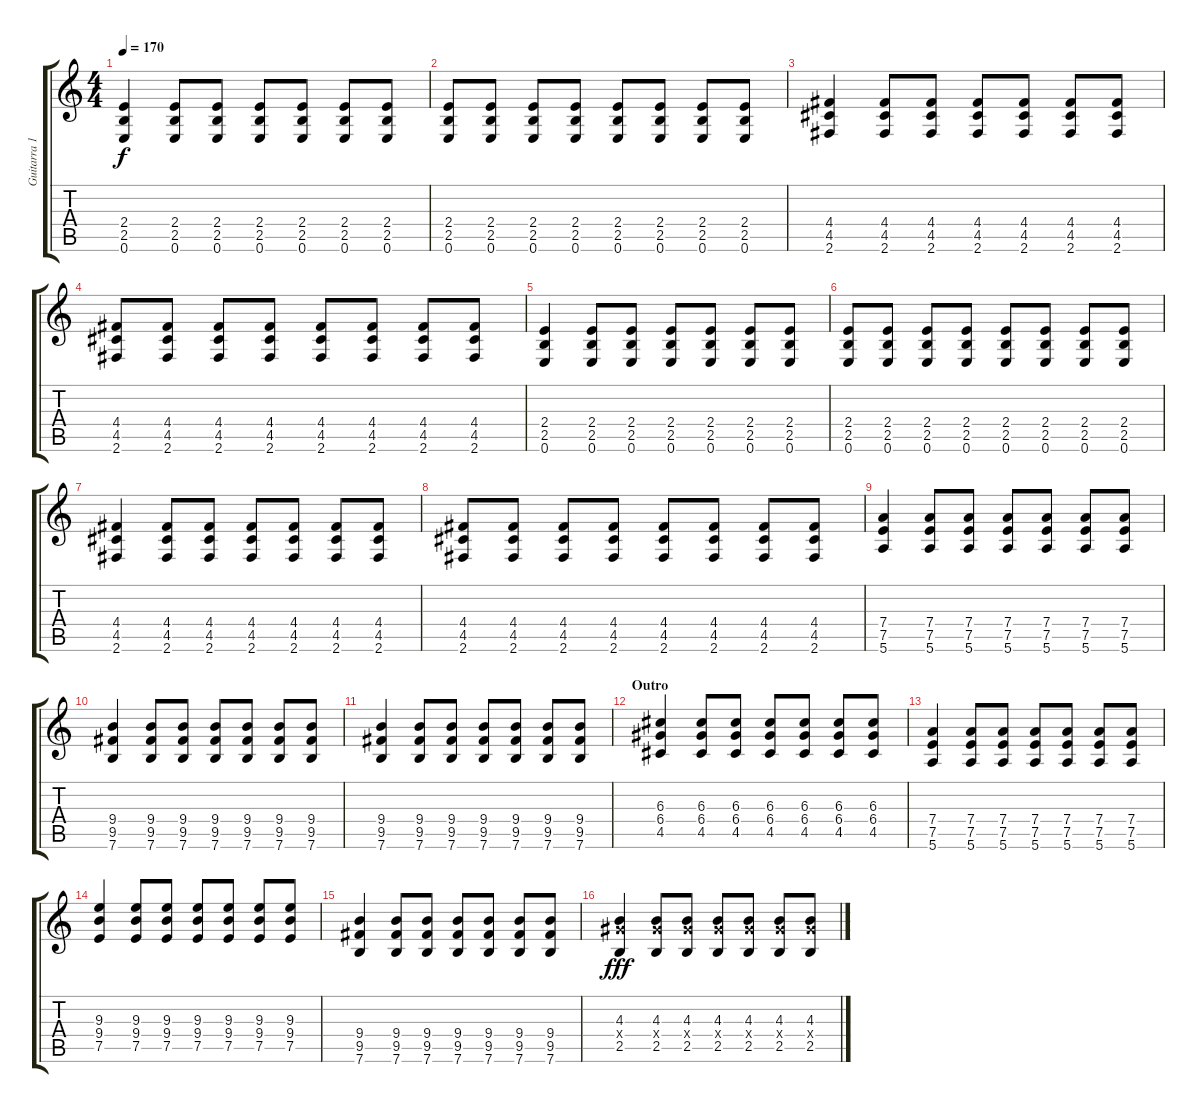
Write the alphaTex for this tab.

\track ("Guitarra 1 - Mathias" "Guitarra 1") {instrument distortionguitar}
\staff {score tabs}
\tuning (E4 B3 G3 D3 A2 E2) {hide}
\ts (4 4)
\tempo 170
\clef g2
\ks c
(2.4 2.5 0.6).4{dy f} (2.4 2.5 0.6).8 (2.4 2.5 0.6).8 (2.4 2.5 0.6).8 (2.4 2.5 0.6).8 (2.4 2.5 0.6).8 (2.4 2.5 0.6).8 |
(2.4 2.5 0.6).8 (2.4 2.5 0.6).8 (2.4 2.5 0.6).8 (2.4 2.5 0.6).8 (2.4 2.5 0.6).8 (2.4 2.5 0.6).8 (2.4 2.5 0.6).8 (2.4 2.5 0.6).8 |
(4.4 4.5 2.6).4 (4.4 4.5 2.6).8 (4.4 4.5 2.6).8 (4.4 4.5 2.6).8 (4.4 4.5 2.6).8 (4.4 4.5 2.6).8 (4.4 4.5 2.6).8 |
(4.4 4.5 2.6).8 (4.4 4.5 2.6).8 (4.4 4.5 2.6).8 (4.4 4.5 2.6).8 (4.4 4.5 2.6).8 (4.4 4.5 2.6).8 (4.4 4.5 2.6).8 (4.4 4.5 2.6).8 |
(2.4 2.5 0.6).4 (2.4 2.5 0.6).8 (2.4 2.5 0.6).8 (2.4 2.5 0.6).8 (2.4 2.5 0.6).8 (2.4 2.5 0.6).8 (2.4 2.5 0.6).8 |
(2.4 2.5 0.6).8 (2.4 2.5 0.6).8 (2.4 2.5 0.6).8 (2.4 2.5 0.6).8 (2.4 2.5 0.6).8 (2.4 2.5 0.6).8 (2.4 2.5 0.6).8 (2.4 2.5 0.6).8 |
(4.4 4.5 2.6).4 (4.4 4.5 2.6).8 (4.4 4.5 2.6).8 (4.4 4.5 2.6).8 (4.4 4.5 2.6).8 (4.4 4.5 2.6).8 (4.4 4.5 2.6).8 |
(4.4 4.5 2.6).8 (4.4 4.5 2.6).8 (4.4 4.5 2.6).8 (4.4 4.5 2.6).8 (4.4 4.5 2.6).8 (4.4 4.5 2.6).8 (4.4 4.5 2.6).8 (4.4 4.5 2.6).8 |
(7.4 7.5 5.6).4 (7.4 7.5 5.6).8 (7.4 7.5 5.6).8 (7.4 7.5 5.6).8 (7.4 7.5 5.6).8 (7.4 7.5 5.6).8 (7.4 7.5 5.6).8 |
(9.4 9.5 7.6).4 (9.4 9.5 7.6).8 (9.4 9.5 7.6).8 (9.4 9.5 7.6).8 (9.4 9.5 7.6).8 (9.4 9.5 7.6).8 (9.4 9.5 7.6).8 |
(9.4 9.5 7.6).4 (9.4 9.5 7.6).8 (9.4 9.5 7.6).8 (9.4 9.5 7.6).8 (9.4 9.5 7.6).8 (9.4 9.5 7.6).8 (9.4 9.5 7.6).8 |
\section ("" "Outro")
(6.3 6.4 4.5).4 (6.3 6.4 4.5).8 (6.3 6.4 4.5).8 (6.3 6.4 4.5).8 (6.3 6.4 4.5).8 (6.3 6.4 4.5).8 (6.3 6.4 4.5).8 |
(7.4 7.5 5.6).4 (7.4 7.5 5.6).8 (7.4 7.5 5.6).8 (7.4 7.5 5.6).8 (7.4 7.5 5.6).8 (7.4 7.5 5.6).8 (7.4 7.5 5.6).8 |
(9.3 9.4 7.5).4 (9.3 9.4 7.5).8 (9.3 9.4 7.5).8 (9.3 9.4 7.5).8 (9.3 9.4 7.5).8 (9.3 9.4 7.5).8 (9.3 9.4 7.5).8 |
(9.4 9.5 7.6).4 (9.4 9.5 7.6).8 (9.4 9.5 7.6).8 (9.4 9.5 7.6).8 (9.4 9.5 7.6).8 (9.4 9.5 7.6).8 (9.4 9.5 7.6).8 |
(4.3 6.4{x} 2.5).4{dy fff volume 16} (4.3 6.4{x} 2.5).8 (4.3 6.4{x} 2.5).8 (4.3 6.4{x} 2.5).8 (4.3 6.4{x} 2.5).8 (4.3 6.4{x} 2.5).8 (4.3 6.4{x} 2.5).8
